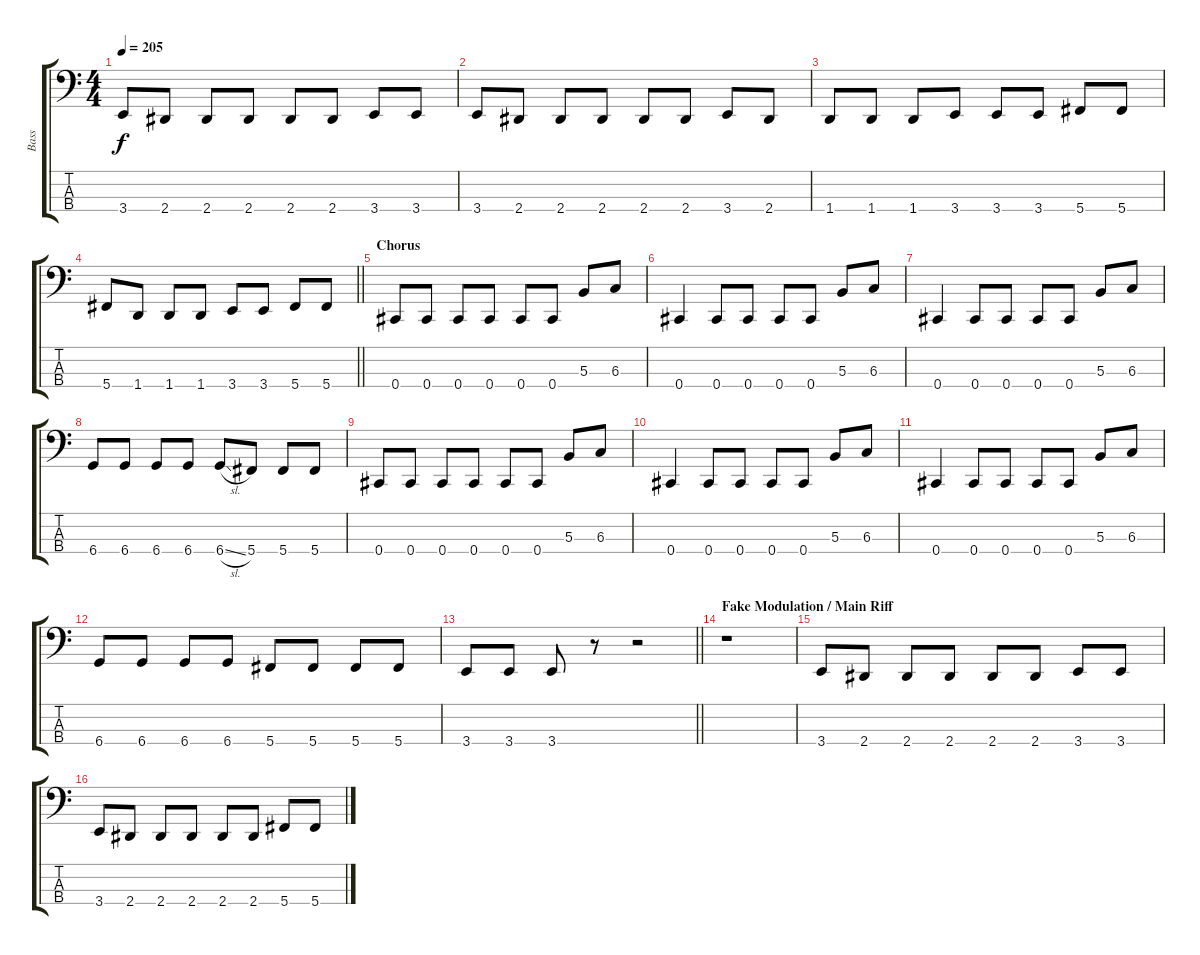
\track ("Bass" "Bass") {instrument electricbassfinger}
\staff {score tabs}
\tuning (E2 B1 Gb1 Db1) {hide}
\ts (4 4)
\tempo 205
\clef f4
\ks c
3.4.8{dy f} 2.4.8 2.4.8 2.4.8 2.4.8 2.4.8 3.4.8 3.4.8 |
3.4.8 2.4.8 2.4.8 2.4.8 2.4.8 2.4.8 3.4.8 2.4.8 |
1.4.8 1.4.8 1.4.8 3.4.8 3.4.8 3.4.8 5.4.8 5.4.8 |
\barLineRight lightlight
5.4.8 1.4.8 1.4.8 1.4.8 3.4.8 3.4.8 5.4.8 5.4.8 |
\section ("" "Chorus")
0.4.8 0.4.8 0.4.8 0.4.8 0.4.8 0.4.8 5.3.8 6.3.8 |
0.4.4 0.4.8 0.4.8 0.4.8 0.4.8 5.3.8 6.3.8 |
0.4.4 0.4.8 0.4.8 0.4.8 0.4.8 5.3.8 6.3.8 |
6.4.8 6.4.8 6.4.8 6.4.8 6.4{sl}.8 5.4.8 5.4.8 5.4.8 |
0.4.8 0.4.8 0.4.8 0.4.8 0.4.8 0.4.8 5.3.8 6.3.8 |
0.4.4 0.4.8 0.4.8 0.4.8 0.4.8 5.3.8 6.3.8 |
0.4.4 0.4.8 0.4.8 0.4.8 0.4.8 5.3.8 6.3.8 |
6.4.8 6.4.8 6.4.8 6.4.8 5.4.8 5.4.8 5.4.8 5.4.8 |
\barLineRight lightlight
3.4.8 3.4.8 3.4.8 r.8 r.2 |
\section ("" "Fake Modulation / Main Riff")
r.1 |
3.4.8 2.4.8 2.4.8 2.4.8 2.4.8 2.4.8 3.4.8 3.4.8 |
3.4.8 2.4.8 2.4.8 2.4.8 2.4.8 2.4.8 5.4.8 5.4.8
